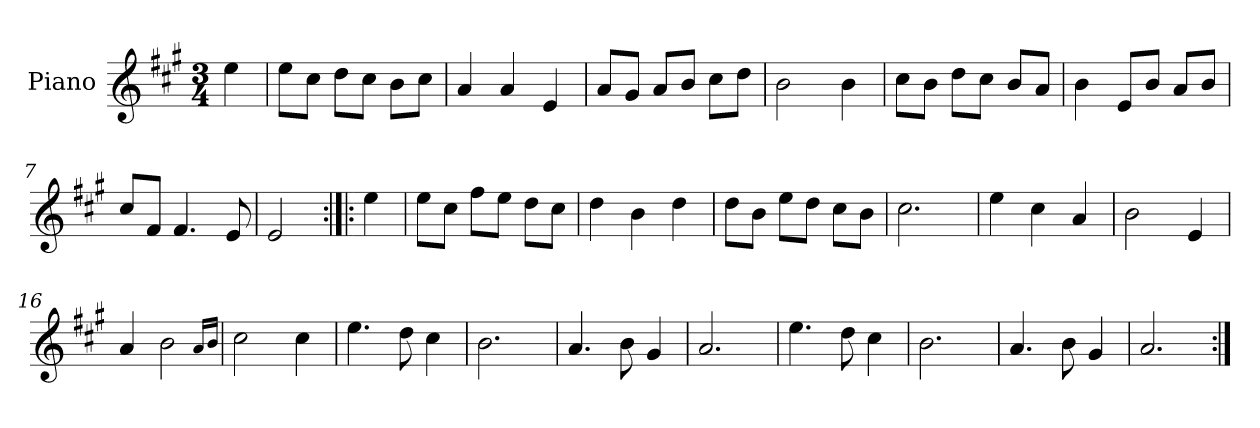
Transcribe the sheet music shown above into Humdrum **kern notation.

**kern
*part1
*staff1
*I"Piano
*I'Pno.
*clefG2
*k[f#c#g#]
*M3/4
=
4ee\
=1
8ee\L
8cc#\J
8dd\L
8cc#\J
8b\L
8cc#\J
=2
4a/
4a/
4e/
=3
8a/L
8g#/J
8a/L
8b/J
8cc#\L
8dd\J
=4
2b\
4b\
=5
8cc#\L
8b\J
8dd\L
8cc#\J
8b/L
8a/J
=6
4b\
8e/L
8b/J
8a/L
8b/J
=7
8cc#/L
8f#/J
4.f#/
8e/
=8
2e/
=9:|!|:
4ee\
=10
8ee\L
8cc#\J
8ff#\L
8ee\J
8dd\L
8cc#\J
=11
4dd\
4b\
4dd\
=12
8dd\L
8b\J
8ee\L
8dd\J
8cc#\L
8b\J
=13
2.cc#\
=14
4ee\
4cc#\
4a/
=15
2b\
4e/
=16
4a/
2b\
16qa/LL
16qb/JJ
=17
2cc#\
4cc#\
=18
4.ee\
8dd\
4cc#\
=19
2.b\
=20
4.a/
8b\
4g#/
=21
2.a/
=22
4.ee\
8dd\
4cc#\
=23
2.b\
=24
4.a/
8b\
4g#/
=25
2.a/
=:|!
*-
